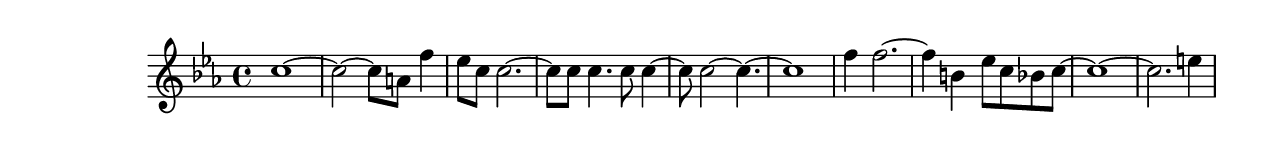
#(set-default-paper-size "letter")

<<

\new ChordNames {
    \set majorSevenSymbol = \markup { maj7 } 
    \set additionalPitchPrefix = #"add"
    \chordmode {
        s16*160
    }
}

\new Staff { 
    {
        \clef treble
        \key c \minor
        \time 4/4
        
        c''1~ | c''2~ c''8 a'8 f''4 | ees''8 c''8 c''2.~ | c''8 c''8 c''4. c''8 c''4~ | c''8 c''2~ c''4.~ | c''1 | f''4 f''2.~ | f''4 b'4 ees''8 c''8 bes'8 c''8~ | c''1~ | c''2. e''4
    }
}

>>

\version "2.18.2"